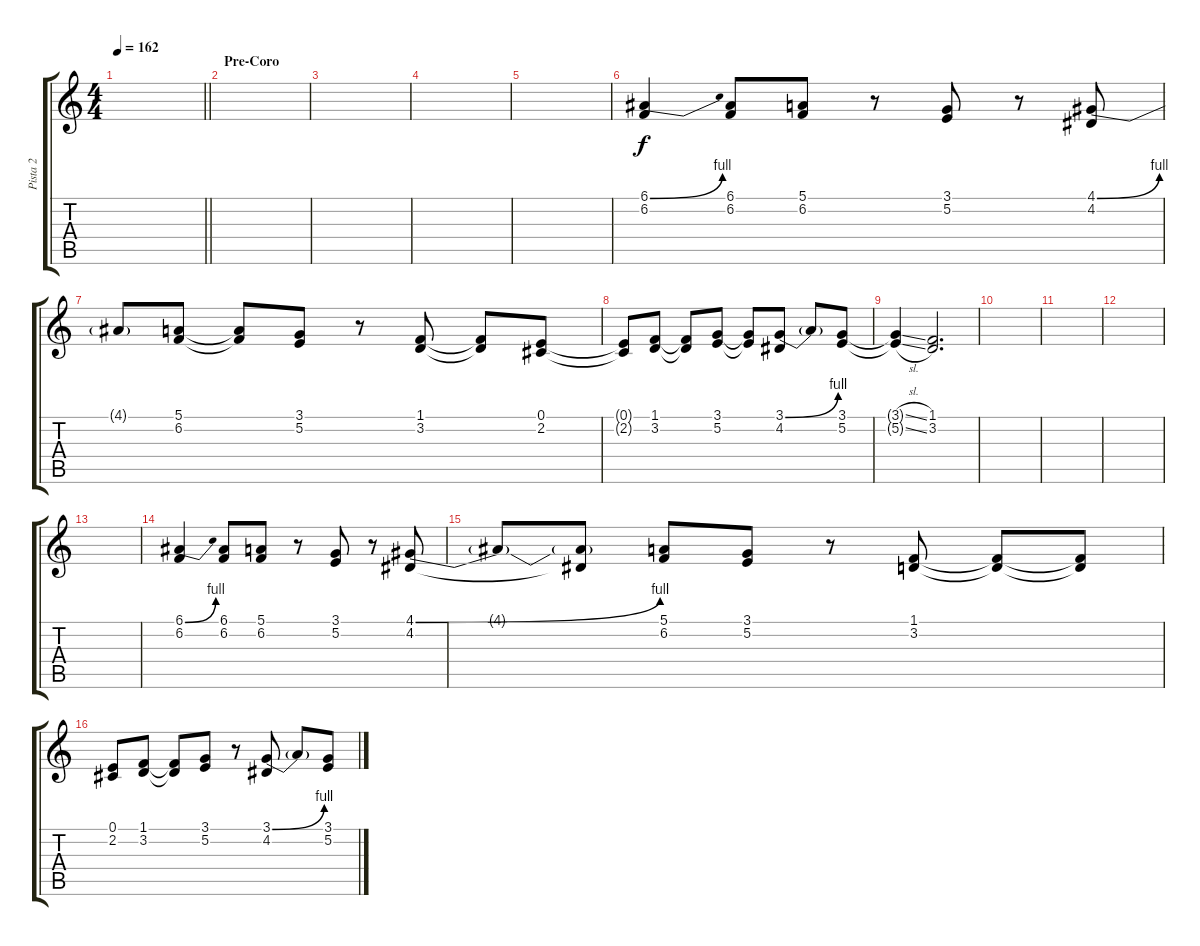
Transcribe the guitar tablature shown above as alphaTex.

\track ("Pista 2" "Pista 2") {instrument violin}
\staff {score tabs}
\tuning (E4 B3 G3 D3 A2 D2) {hide}
\ts (4 4)
\tempo 162
\clef g2
\barLineRight lightlight
\ks c
|
\section ("" "Pre-Coro")
|
|
|
|
(6.1{be (bend 0 0 60 4)} 6.2).4 (6.1 6.2).8 (5.1 6.2).8 r.8 (3.1 5.2).8 r.8 (4.1{be (bend 0 0 60 4)} 4.2).8 |
4.1{t}.8 (5.1 6.2).8 (5.1{t} 6.2{t}).8 (3.1 5.2).8 r.8 (1.1 3.2).8 (1.1{t} 3.2{t}).8 (0.1 2.2).8 |
(0.1{t} 2.2{t}).8 (1.1 3.2).8 (1.1{t} 3.2{t}).8 (3.1 5.2).8 (3.1{t} 5.2{t}).8 (3.1{be (bend 0 0 60 4)} 4.2).8 3.1{t}.8 (3.1 5.2).8 |
(3.1{sl t} 5.2{sl t}).4 (1.1 3.2).2{d} |
|
|
|
|
(6.1{be (bend 0 0 60 4)} 6.2).4 (6.1 6.2).8 (5.1 6.2).8 r.8 (3.1 5.2).8 r.8 (4.1{be (bend 0 0 60 4)} 4.2).8 |
4.1{t}.8 (4.1{t} 4.2{t}).8 (5.1 6.2).8 (3.1 5.2).8 r.8 (1.1 3.2).8 (1.1{t} 3.2{t}).8 (1.1{t} 3.2{t}).8 |
(0.1 2.2).8 (1.1 3.2).8 (1.1{t} 3.2{t}).8 (3.1 5.2).8 r.8 (3.1{be (bend 0 0 60 4)} 4.2).8 3.1{t}.8 (3.1 5.2).8
